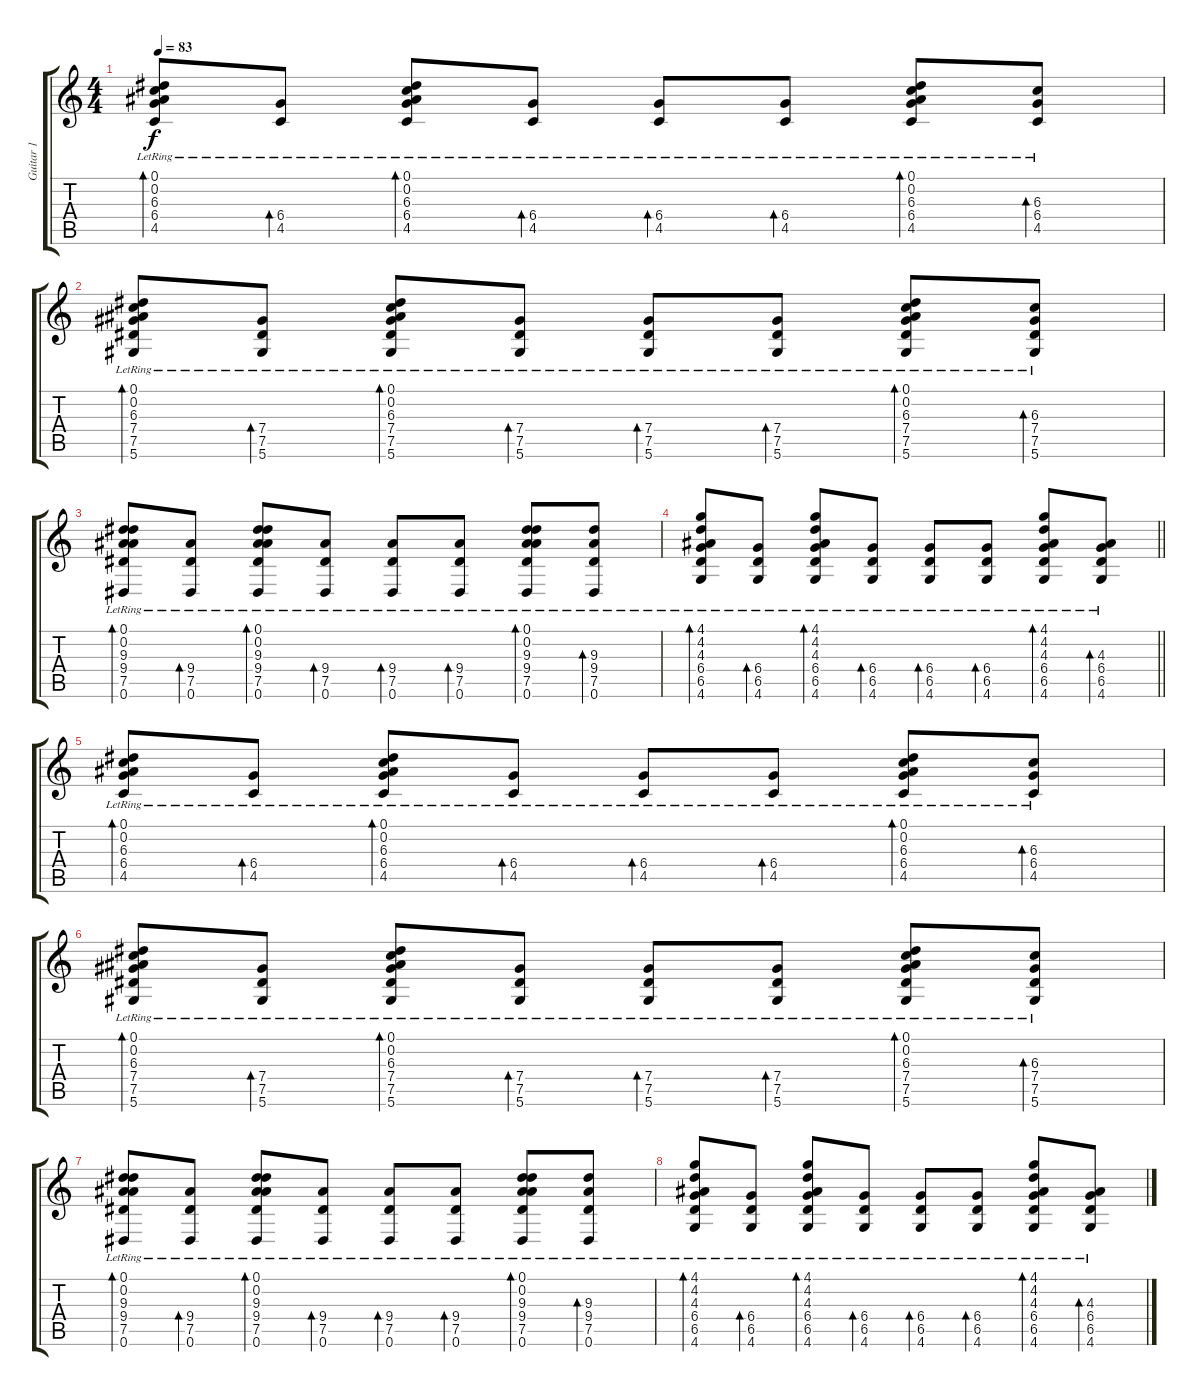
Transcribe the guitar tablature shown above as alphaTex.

\track ("Guitar 1" "Guitar 1") {instrument acousticguitarsteel}
\staff {score tabs}
\tuning (Eb4 Bb3 Gb3 Db3 Ab2 Eb2) {hide}
\ts (4 4)
\tempo 83
\clef g2
\ks c
(0.1{lr} 0.2{lr} 6.3{lr} 6.4{lr} 4.5{lr}).8{bd 30 dy f} (6.4{lr} 4.5{lr}).8{bd 30} (0.1{lr} 0.2{lr} 6.3{lr} 6.4{lr} 4.5{lr}).8{bd 30} (6.4{lr} 4.5{lr}).8{bd 30} (6.4{lr} 4.5{lr}).8{bd 30} (6.4{lr} 4.5{lr}).8{bd 30} (0.1{lr} 0.2{lr} 6.3{lr} 6.4{lr} 4.5{lr}).8{bd 30} (6.3{lr} 6.4{lr} 4.5{lr}).8{bd 30} |
(0.1{lr} 0.2{lr} 6.3{lr} 7.4{lr} 7.5{lr} 5.6{lr}).8{bd 30} (7.4{lr} 7.5{lr} 5.6{lr}).8{bd 30} (0.1{lr} 0.2{lr} 6.3{lr} 7.4{lr} 7.5{lr} 5.6{lr}).8{bd 30} (7.4{lr} 7.5{lr} 5.6{lr}).8{bd 30} (7.4{lr} 7.5{lr} 5.6{lr}).8{bd 30} (7.4{lr} 7.5{lr} 5.6{lr}).8{bd 30} (0.1{lr} 0.2{lr} 6.3{lr} 7.4{lr} 7.5{lr} 5.6{lr}).8{bd 30} (6.3{lr} 7.4{lr} 7.5{lr} 5.6{lr}).8{bd 30} |
(0.1{lr} 0.2{lr} 9.3{lr} 9.4{lr} 7.5{lr} 0.6{lr}).8{bd 30} (9.4{lr} 7.5{lr} 0.6{lr}).8{bd 30} (0.1{lr} 0.2{lr} 9.3{lr} 9.4{lr} 7.5{lr} 0.6{lr}).8{bd 30} (9.4{lr} 7.5{lr} 0.6{lr}).8{bd 30} (9.4{lr} 7.5{lr} 0.6{lr}).8{bd 30} (9.4{lr} 7.5{lr} 0.6{lr}).8{bd 30} (0.1{lr} 0.2{lr} 9.3{lr} 9.4{lr} 7.5{lr} 0.6{lr}).8{bd 30} (9.3{lr} 9.4{lr} 7.5{lr} 0.6{lr}).8{bd 30} |
\barLineRight lightlight
(4.1{lr} 4.2{lr} 4.3{lr} 6.4{lr} 6.5{lr} 4.6{lr}).8{bd 30} (6.4{lr} 6.5{lr} 4.6{lr}).8{bd 30} (4.1{lr} 4.2{lr} 4.3{lr} 6.4{lr} 6.5{lr} 4.6{lr}).8{bd 30} (6.4{lr} 6.5{lr} 4.6{lr}).8{bd 30} (6.4{lr} 6.5{lr} 4.6{lr}).8{bd 30} (6.4{lr} 6.5{lr} 4.6{lr}).8{bd 30} (4.1{lr} 4.2{lr} 4.3{lr} 6.4{lr} 6.5{lr} 4.6{lr}).8{bd 30} (4.3{lr} 6.4{lr} 6.5{lr} 4.6{lr}).8{bd 30} |
\section ("" "")
(0.1{lr} 0.2{lr} 6.3{lr} 6.4{lr} 4.5{lr}).8{bd 30} (6.4{lr} 4.5{lr}).8{bd 30} (0.1{lr} 0.2{lr} 6.3{lr} 6.4{lr} 4.5{lr}).8{bd 30} (6.4{lr} 4.5{lr}).8{bd 30} (6.4{lr} 4.5{lr}).8{bd 30} (6.4{lr} 4.5{lr}).8{bd 30} (0.1{lr} 0.2{lr} 6.3{lr} 6.4{lr} 4.5{lr}).8{bd 30} (6.3{lr} 6.4{lr} 4.5{lr}).8{bd 30} |
(0.1{lr} 0.2{lr} 6.3{lr} 7.4{lr} 7.5{lr} 5.6{lr}).8{bd 30} (7.4{lr} 7.5{lr} 5.6{lr}).8{bd 30} (0.1{lr} 0.2{lr} 6.3{lr} 7.4{lr} 7.5{lr} 5.6{lr}).8{bd 30} (7.4{lr} 7.5{lr} 5.6{lr}).8{bd 30} (7.4{lr} 7.5{lr} 5.6{lr}).8{bd 30} (7.4{lr} 7.5{lr} 5.6{lr}).8{bd 30} (0.1{lr} 0.2{lr} 6.3{lr} 7.4{lr} 7.5{lr} 5.6{lr}).8{bd 30} (6.3{lr} 7.4{lr} 7.5{lr} 5.6{lr}).8{bd 30} |
(0.1{lr} 0.2{lr} 9.3{lr} 9.4{lr} 7.5{lr} 0.6{lr}).8{bd 30} (9.4{lr} 7.5{lr} 0.6{lr}).8{bd 30} (0.1{lr} 0.2{lr} 9.3{lr} 9.4{lr} 7.5{lr} 0.6{lr}).8{bd 30} (9.4{lr} 7.5{lr} 0.6{lr}).8{bd 30} (9.4{lr} 7.5{lr} 0.6{lr}).8{bd 30} (9.4{lr} 7.5{lr} 0.6{lr}).8{bd 30} (0.1{lr} 0.2{lr} 9.3{lr} 9.4{lr} 7.5{lr} 0.6{lr}).8{bd 30} (9.3{lr} 9.4{lr} 7.5{lr} 0.6{lr}).8{bd 30} |
(4.1{lr} 4.2{lr} 4.3{lr} 6.4{lr} 6.5{lr} 4.6{lr}).8{bd 30} (6.4{lr} 6.5{lr} 4.6{lr}).8{bd 30} (4.1{lr} 4.2{lr} 4.3{lr} 6.4{lr} 6.5{lr} 4.6{lr}).8{bd 30} (6.4{lr} 6.5{lr} 4.6{lr}).8{bd 30} (6.4{lr} 6.5{lr} 4.6{lr}).8{bd 30} (6.4{lr} 6.5{lr} 4.6{lr}).8{bd 30} (4.1{lr} 4.2{lr} 4.3{lr} 6.4{lr} 6.5{lr} 4.6{lr}).8{bd 30} (4.3{lr} 6.4{lr} 6.5{lr} 4.6{lr}).8{bd 30}
